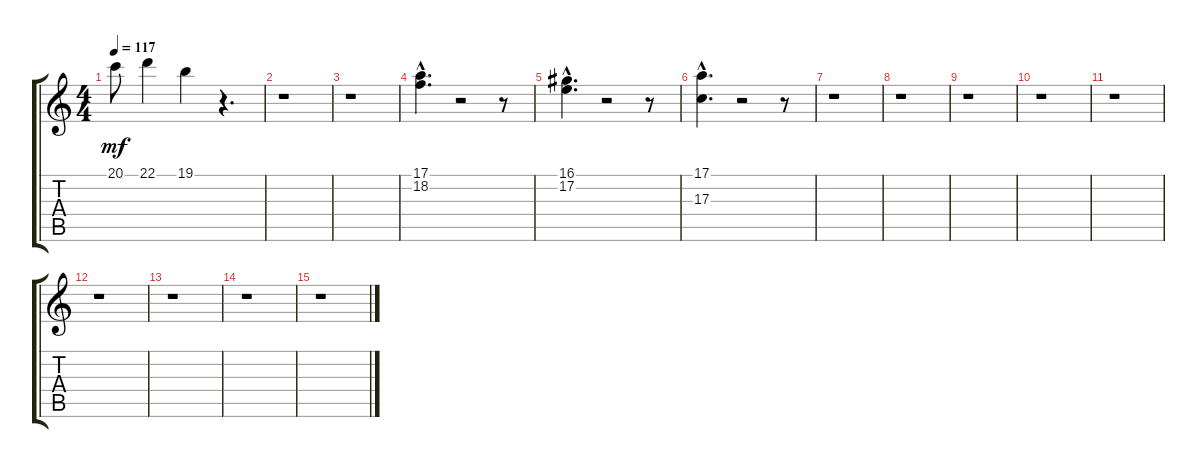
\track "" {instrument pad4choir}
\staff {score tabs}
\tuning (E4 B3 G3 D3 A2 E2) {hide}
\ts (4 4)
\tempo 117
\clef g2
\ks c
20.1.8{dy mf} 22.1.4 19.1.4 r.4{d} |
r.1 |
r.1 |
(17.1{hac} 18.2{hac}).4{d} r.2 r.8 |
(16.1{hac} 17.2{hac}).4{d} r.2 r.8 |
(17.1{hac} 17.3{hac}).4{d} r.2 r.8 |
r.1 |
r.1 |
r.1 |
r.1 |
r.1 |
r.1 |
r.1 |
r.1 |
r.1
